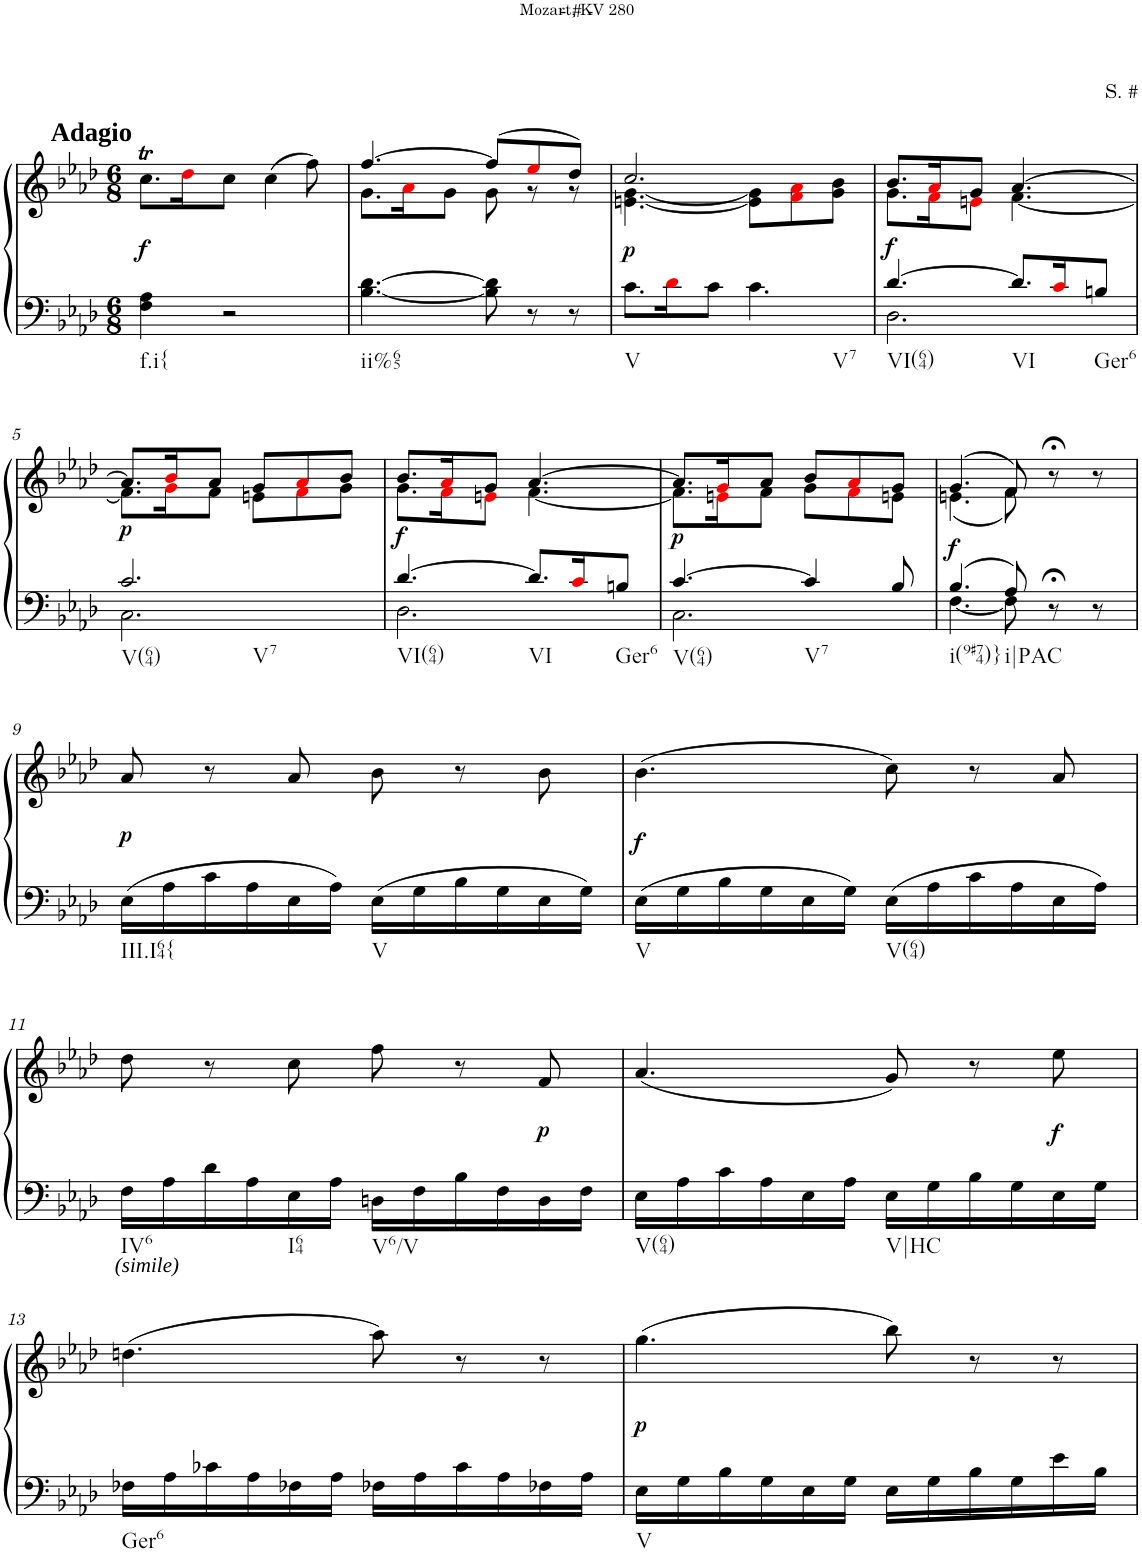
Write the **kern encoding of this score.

**kern	**kern	**dynam
*part1	*part1	*part1
*staff2	*staff1	*staff1/2
*I"Klavier linke Hand	*	*
*clefF4	*clefG2	*
*k[b-e-a-d-]	*k[b-e-a-d-]	*
*M6/8	*M6/8	*
=1	=1	=1
!	!LO:TX:a:B:t=Adagio	!
!LO:TX:b:t=f.i{	!	!
!	!	!LO:DY:b
4F\ 4A-\	8.cct\L	f
.	16dd-i\K	.
2r	8cc\J	.
.	(4cc\	.
.	8ff\)	.
=2	=2	=2
*	*^	*
!LO:TX:b:t=ii%65	!	!	!
[4.B-\ [4.d-\	[4.ff/	8.g\L	.
.	.	16a-i\K	.
.	.	8g\J	.
8B-\] 8d-\]	(8ff/L]	8g\	.
8r	8ee-i/	8r	.
8r	8dd-/J)	8r	.
=3	=3	=3	=3
*^	*	*	*
!LO:TX:b:t=V	!	!	!	!
!LO:TX:b:t=V7	!	!	!	!
!	!	!	!	!LO:DY:b
2.ryy	8.c\L	2.cc/	[4.en\ [4.g\	p
.	16d-i\K	.	.	.
.	8c\J	.	.	.
.	4.c\	.	8e\] 8g\]L	.
.	.	.	8fi\ 8a-i\	.
.	.	.	8g\ 8b-\J	.
=4	=4	=4	=4	=4
!LO:TX:b:t=VI(64)	!	!	!	!
!	!	!	!	!LO:DY:b
[4.d-/	2.D-\	8.b-/L	8.g\L	f
.	.	16a-i/K	16fi\K	.
.	.	8g/J	8eni\J	.
!LO:TX:b:t=VI	!	!	!	!
8.d-/L]	.	[4.a-/	[4.f\	.
16ci/K	.	.	.	.
!LO:TX:b:t=Ger6	!	!	!	!
8Bn/J	.	.	.	.
!!LO:LB:g=z	!!
=5	=5	=5	=5	=5
!LO:TX:b:t=V(64)	!	!	!	!
!LO:TX:b:t=V7	!	!	!	!
!	!	!	!	!LO:DY:b
2.c/	2.C\	8.a-/L]	8.f\L]	p
.	.	16b-i/K	16gi\K	.
.	.	8a-/J	8f\J	.
.	.	8g/L	8en\L	.
.	.	8a-i/	8fi\	.
.	.	8b-/J	8g\J	.
=6	=6	=6	=6	=6
!LO:TX:b:t=VI(64)	!	!	!	!
!	!	!	!	!LO:DY:b
[4.d-/	2.D-\	8.b-/L	8.g\L	f
.	.	16a-i/K	16fi\K	.
.	.	8g/J	8eni\J	.
!LO:TX:b:t=VI	!	!	!	!
8.d-/L]	.	[4.a-/	[4.f\	.
16ci/K	.	.	.	.
!LO:TX:b:t=Ger6	!	!	!	!
8Bn/J	.	.	.	.
=7	=7	=7	=7	=7
!LO:TX:b:t=V(64)	!	!	!	!
!	!	!	!	!LO:DY:b
[4.c/	2.C\	8.a-/L]	8.f\L]	p
.	.	16gi/K	16eni\K	.
.	.	8a-/J	8f\J	.
!LO:TX:b:t=V7	!	!	!	!
4c/]	.	8b-/L	8g\L	.
.	.	8a-i/	8fi\	.
8B-/	.	8g/J	8en\J	.
=8	=8	=8	=8	=8
!LO:TX:b:t=i(9#74)}	!	!	!	!
!	!	!	!	!LO:DY:b
4.B-/	[4.F\	(4.g/	(4.en\	f
!LO:TX:b:t=i|PAC	!	!	!	!
8A-/	8F\]	8f/)	8f\)	.
8r;<	4ryy	8r;<	4ryy	.
8r	.	8r	.	.
*v	*v	*	*	*
*	*v	*v	*
!!LO:LB:g=z
=9	=9	=9
!LO:TX:b:t=III.I64{	!	!
!	!	!LO:DY:b
16E-\LL	8a-/	p
16A-\	.	.
16c\	8r	.
16A-\	.	.
16E-\	8a-/	.
16A-\JJ	.	.
!LO:TX:b:t=V	!	!
16E-\LL	8b-\	.
16G\	.	.
16B-\	8r	.
16G\	.	.
16E-\	8b-\	.
16G\JJ	.	.
=10	=10	=10
!LO:TX:b:t=V	!	!
!	!	!LO:DY:b
16E-\LL	(4.b-\	f
16G\	.	.
16B-\	.	.
16G\	.	.
16E-\	.	.
16G\JJ	.	.
!LO:TX:b:t=V(64)	!	!
16E-\LL	8cc\)	.
16A-\	.	.
16c\	8r	.
16A-\	.	.
16E-\	8a-/	.
16A-\JJ	.	.
!!LO:LB:g=z
=11	=11	=11
!LO:TX:b:i:t=(simile)	!	!
!LO:TX:b:t=IV6	!	!
16F\LL	8dd-\	.
16A-\	.	.
16d-\	8r	.
16A-\	.	.
!LO:TX:b:t=I64	!	!
16E-\	8cc\	.
16A-\JJ	.	.
!LO:TX:b:t=V6/V	!	!
16Dn\LL	8ff\	.
16F\	.	.
16B-\	8r	.
16F\	.	.
!	!	!LO:DY:b
16D\	8f/	p
16F\JJ	.	.
=12	=12	=12
!LO:TX:b:t=V(64)	!	!
16E-\LL	(4.a-/	.
16A-\	.	.
16c\	.	.
16A-\	.	.
16E-\	.	.
16A-\JJ	.	.
!LO:TX:b:t=V|HC	!	!
16E-\LL	8g/)	.
16G\	.	.
16B-\	8r	.
16G\	.	.
!	!	!LO:DY:b
16E-\	8ee-\	f
16G\JJ	.	.
!!LO:LB:g=z
=13	=13	=13
!LO:TX:b:t=Ger6	!	!
16F-X\LL	(4.ddn\	.
16A-\	.	.
16c-X\	.	.
16A-\	.	.
16F-X\	.	.
16A-\JJ	.	.
16F-X\LL	8aa-\)	.
16A-\	.	.
16c-\	8r	.
16A-\	.	.
16F-X\	8r	.
16A-\JJ	.	.
=14	=14	=14
!LO:TX:b:t=V	!	!
!	!	!LO:DY:b
16E-\LL	(4.gg\	p
16G\	.	.
16B-\	.	.
16G\	.	.
16E-\	.	.
16G\JJ	.	.
16E-\LL	8bb-\)	.
16G\	.	.
16B-\	8r	.
16G\	.	.
16e-\	8r	.
16B-\JJ	.	.
=	=	=
*-	*-	*-
